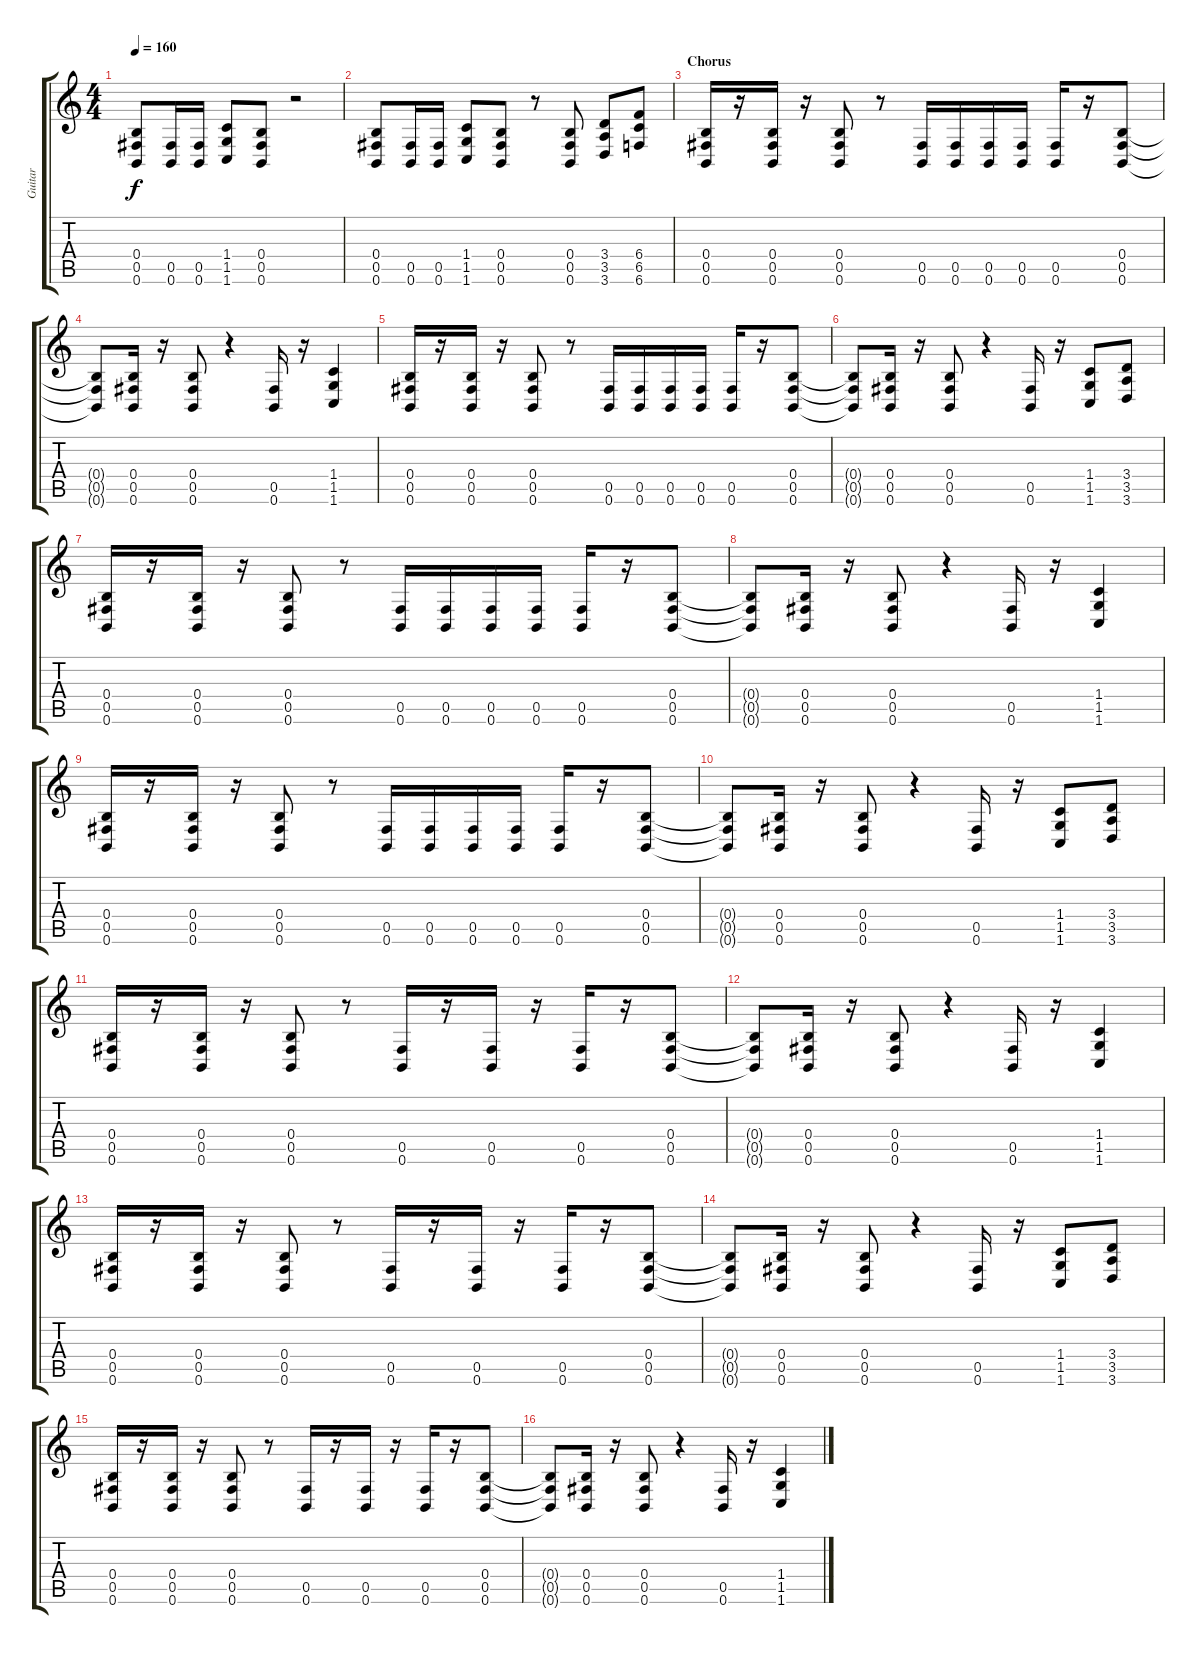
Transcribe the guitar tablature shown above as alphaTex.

\track ("Guitar" "Guitar") {instrument overdrivenguitar}
\staff {score tabs}
\tuning (Db4 Ab3 E3 B2 Gb2 B1) {hide}
\ts (4 4)
\tempo 160
\clef g2
\ks c
(0.4 0.5 0.6).8{dy f} (0.5 0.6).16 (0.5 0.6).16 (1.4 1.5 1.6).8 (0.4 0.5 0.6).8 r.2 |
(0.4 0.5 0.6).8 (0.5 0.6).16 (0.5 0.6).16 (1.4 1.5 1.6).8 (0.4 0.5 0.6).8 r.8 (0.4 0.5 0.6).8 (3.4 3.5 3.6).8 (6.4 6.5 6.6).8 |
\section ("" "Chorus")
(0.4 0.5 0.6).16 r.16 (0.4 0.5 0.6).16 r.16 (0.4 0.5 0.6).8 r.8 (0.5 0.6).16 (0.5 0.6).16 (0.5 0.6).16 (0.5 0.6).16 (0.5 0.6).16 r.16 (0.4 0.5 0.6).8 |
(0.4{t} 0.5{t} 0.6{t}).8 (0.4 0.5 0.6).16 r.16 (0.4 0.5 0.6).8 r.4 (0.5 0.6).16 r.16 (1.4 1.5 1.6).4 |
(0.4 0.5 0.6).16 r.16 (0.4 0.5 0.6).16 r.16 (0.4 0.5 0.6).8 r.8 (0.5 0.6).16 (0.5 0.6).16 (0.5 0.6).16 (0.5 0.6).16 (0.5 0.6).16 r.16 (0.4 0.5 0.6).8 |
(0.4{t} 0.5{t} 0.6{t}).8 (0.4 0.5 0.6).16 r.16 (0.4 0.5 0.6).8 r.4 (0.5 0.6).16 r.16 (1.4 1.5 1.6).8 (3.4 3.5 3.6).8 |
(0.4 0.5 0.6).16 r.16 (0.4 0.5 0.6).16 r.16 (0.4 0.5 0.6).8 r.8 (0.5 0.6).16 (0.5 0.6).16 (0.5 0.6).16 (0.5 0.6).16 (0.5 0.6).16 r.16 (0.4 0.5 0.6).8 |
(0.4{t} 0.5{t} 0.6{t}).8 (0.4 0.5 0.6).16 r.16 (0.4 0.5 0.6).8 r.4 (0.5 0.6).16 r.16 (1.4 1.5 1.6).4 |
(0.4 0.5 0.6).16 r.16 (0.4 0.5 0.6).16 r.16 (0.4 0.5 0.6).8 r.8 (0.5 0.6).16 (0.5 0.6).16 (0.5 0.6).16 (0.5 0.6).16 (0.5 0.6).16 r.16 (0.4 0.5 0.6).8 |
(0.4{t} 0.5{t} 0.6{t}).8 (0.4 0.5 0.6).16 r.16 (0.4 0.5 0.6).8 r.4 (0.5 0.6).16 r.16 (1.4 1.5 1.6).8 (3.4 3.5 3.6).8 |
(0.4 0.5 0.6).16 r.16 (0.4 0.5 0.6).16 r.16 (0.4 0.5 0.6).8 r.8 (0.5 0.6).16 r.16 (0.5 0.6).16 r.16 (0.5 0.6).16 r.16 (0.4 0.5 0.6).8 |
(0.4{t} 0.5{t} 0.6{t}).8 (0.4 0.5 0.6).16 r.16 (0.4 0.5 0.6).8 r.4 (0.5 0.6).16 r.16 (1.4 1.5 1.6).4 |
(0.4 0.5 0.6).16 r.16 (0.4 0.5 0.6).16 r.16 (0.4 0.5 0.6).8 r.8 (0.5 0.6).16 r.16 (0.5 0.6).16 r.16 (0.5 0.6).16 r.16 (0.4 0.5 0.6).8 |
(0.4{t} 0.5{t} 0.6{t}).8 (0.4 0.5 0.6).16 r.16 (0.4 0.5 0.6).8 r.4 (0.5 0.6).16 r.16 (1.4 1.5 1.6).8 (3.4 3.5 3.6).8 |
(0.4 0.5 0.6).16 r.16 (0.4 0.5 0.6).16 r.16 (0.4 0.5 0.6).8 r.8 (0.5 0.6).16 r.16 (0.5 0.6).16 r.16 (0.5 0.6).16 r.16 (0.4 0.5 0.6).8 |
(0.4{t} 0.5{t} 0.6{t}).8 (0.4 0.5 0.6).16 r.16 (0.4 0.5 0.6).8 r.4 (0.5 0.6).16 r.16 (1.4 1.5 1.6).4
